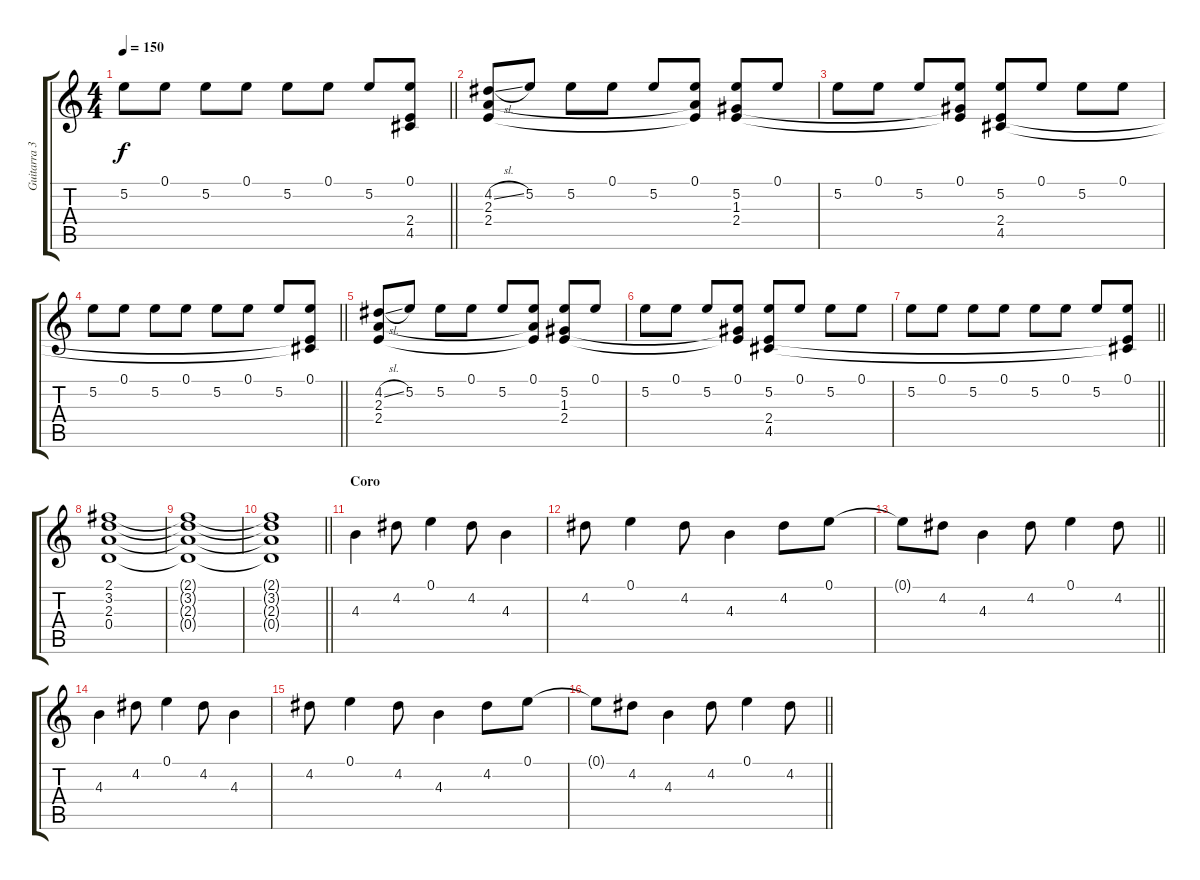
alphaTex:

\track ("Guitarra 3" "Guitarra 3") {instrument acousticguitarsteel}
\staff {score tabs}
\tuning (E4 B3 G3 D3 A2 E2) {hide}
\ts (4 4)
\tempo 150
\clef g2
\barLineRight lightlight
\ks c
5.2.8{dy f} 0.1.8 5.2.8 0.1.8 5.2.8 0.1.8 5.2.8 (0.1 2.4{t} 4.5{t}).8 |
(4.2{sl} 2.3 2.4).8 5.2.8 5.2.8 0.1.8 5.2.8 (0.1 2.3{t} 2.4{t}).8 (5.2 1.3 2.4).8 0.1.8 |
5.2.8 0.1.8 5.2.8 (0.1 1.3{t} 2.4{t}).8 (5.2 2.4 4.5).8 0.1.8 5.2.8 0.1.8 |
\barLineRight lightlight
5.2.8 0.1.8 5.2.8 0.1.8 5.2.8 0.1.8 5.2.8 (0.1 2.4{t} 4.5{t}).8 |
(4.2{sl} 2.3 2.4).8 5.2.8 5.2.8 0.1.8 5.2.8 (0.1 2.3{t} 2.4{t}).8 (5.2 1.3 2.4).8 0.1.8 |
5.2.8 0.1.8 5.2.8 (0.1 1.3{t} 2.4{t}).8 (5.2 2.4 4.5).8 0.1.8 5.2.8 0.1.8 |
\barLineRight lightlight
5.2.8 0.1.8 5.2.8 0.1.8 5.2.8 0.1.8 5.2.8 (0.1 2.4{t} 4.5{t}).8 |
(2.1 3.2 2.3 0.4).1 |
(2.1{t} 3.2{t} 2.3{t} 0.4{t}).1 |
\barLineRight lightlight
(2.1{t} 3.2{t} 2.3{t} 0.4{t}).1 |
\section ("" "Coro")
4.3.4 4.2.8 0.1.4 4.2.8 4.3.4 |
4.2.8 0.1.4 4.2.8 4.3.4 4.2.8 0.1.8 |
\barLineRight lightlight
0.1{t}.8 4.2.8 4.3.4 4.2.8 0.1.4 4.2.8 |
4.3.4 4.2.8 0.1.4 4.2.8 4.3.4 |
4.2.8 0.1.4 4.2.8 4.3.4 4.2.8 0.1.8 |
\barLineRight lightlight
0.1{t}.8 4.2.8 4.3.4 4.2.8 0.1.4 4.2.8
